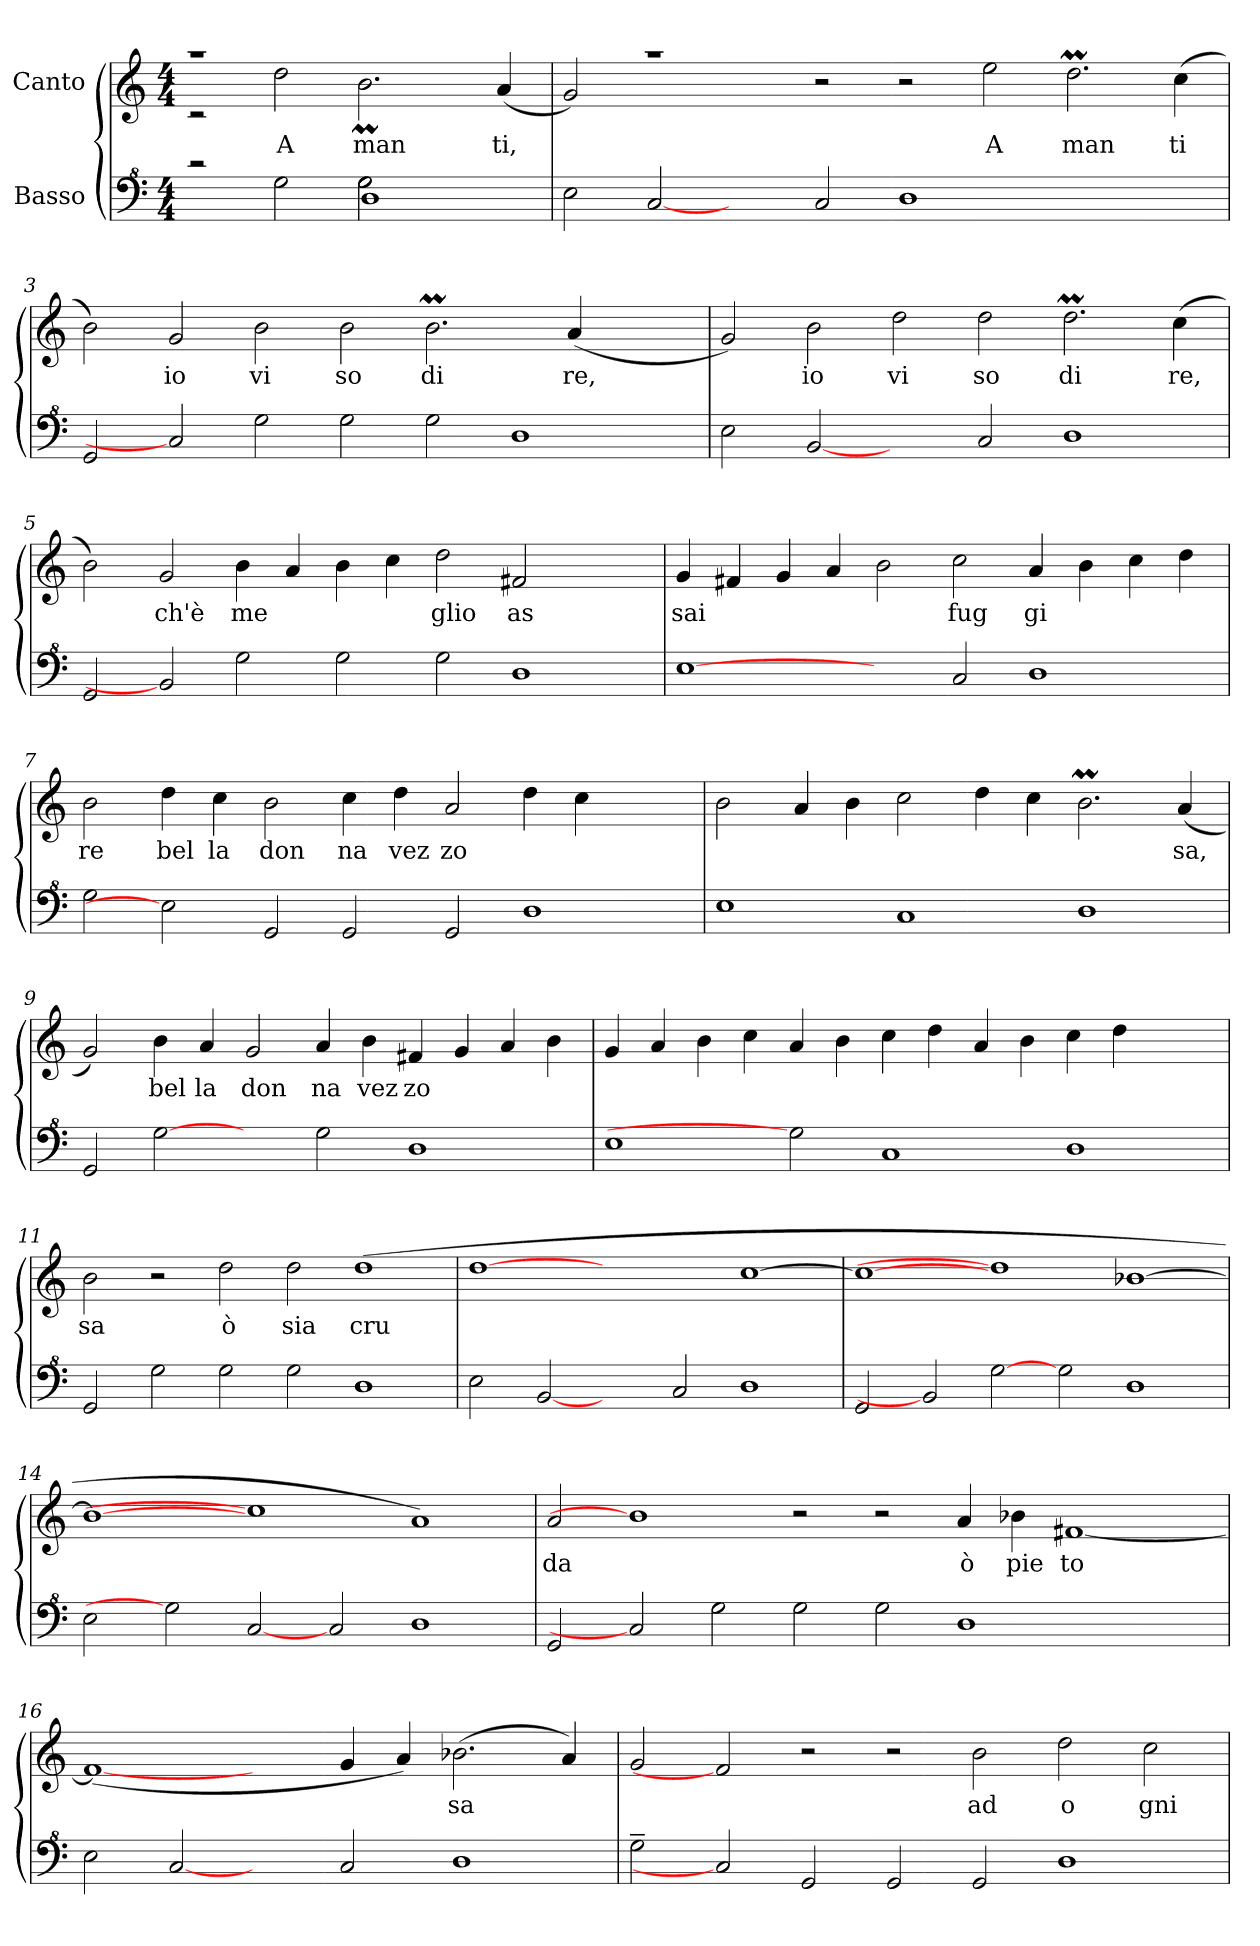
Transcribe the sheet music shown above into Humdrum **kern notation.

**kern	**kern	**text
*part2	*part1	*part1
*staff2	*staff1	*staff1
*I"Basso	*I"Canto	*
*clefF^4	*clefG2	*
*ITrd7c12	*	*
*k[]	*k[]	*
*C:	*C:	*
*M4/4	*M4/4	*
=1	=1	=1
*^	*^	*
*	*^	*	*	*
2rcc	1ryy	1ryy	1raa	2rc	.
!	!	!	!	!	!LO:LY:b
2G\	.	.	.	2dd\	A
!	!	!	!	!	!LO:LY:b
2G\	2G\	1D	1ryy	2.bm\	man
2ryy	2ryy	.	.	.	.
!	!	!	!	!	!LO:LY:b
.	.	.	.	(<4a/	ti,
*v	*v	*v	*	*	*
*	*v	*v	*
=2	=2	=2
2E\	2g/)	.
[2C	1raa	.
2ryy	.	.
2C/	2r	.
1D	2r	.
!	!	!LO:LY:b
.	2ee\	A
!	!	!LO:LY:b
1ryy	2.ddM\	man
!	!	!LO:LY:b
.	(>4cc\	ti
=3	=3	=3
2GG/	2b\)	.
!	!	!LO:LY:b
2C]	2g/	io
!	!	!LO:LY:b
2G\	2b\	vi
!	!	!LO:LY:b
2G\	2b\	so
!	!	!LO:LY:b
2G\	2.bm\	di
1D	.	.
!	!	!LO:LY:b
.	(<4a/	re,
.	2ryy	.
!!LO:LB:g=z
=4	=4	=4
2E\	2g/)	.
!	!	!LO:LY:b
[2BB	2b\	io
!	!	!LO:LY:b
2ryy	2dd\	vi
!	!	!LO:LY:b
2C/	2dd\	so
!	!	!LO:LY:b
1D	2.ddM\	di
!	!	!LO:LY:b
.	(>4cc\	re,
=5	=5	=5
2GG/	2b>\)	.
!	!	!LO:LY:b
2BB]	2g/	ch'è
!	!	!LO:LY:b
2G\	4b\	me
.	4a/	.
2G\	4b\	.
.	4cc\	.
!	!	!LO:LY:b
2G\	2dd\	glio
!	!	!LO:LY:b
1D	2f#X/	as
.	2ryy	.
=6	=6	=6
!	!	!LO:LY:b
[1E	4g/	sai
.	4f#X/	.
.	4g/	.
.	4a/	.
2ryy	2b\	.
!	!	!LO:LY:b
2C/	2cc\	fug
!	!	!LO:LY:b
1D	4a/	gi
.	4b\	.
.	4cc\	.
.	4dd\	.
=7	=7	=7
!	!	!LO:LY:b
2G\	2b\	re
!	!	!LO:LY:b
2E]	4dd\	bel
!	!	!LO:LY:b
.	4cc\	la
!	!	!LO:LY:b
2GG/	2b\	don
!	!	!LO:LY:b
2GG/	4cc\	na
!	!	!LO:LY:b
.	4dd\	vez
!	!	!LO:LY:b
2GG/	2a/	zo
1D	4dd\	.
.	4cc\	.
.	2ryy	.
!!LO:LB:g=z
=8	=8	=8
1E	2b\	.
.	4a/	.
.	4b\	.
1C	2cc\	.
.	4dd\	.
.	4cc\	.
1D	2.bm\	.
!	!	!LO:LY:b
.	(<4a/	sa,
=9	=9	=9
2GG/	2g/)	.
!	!	!LO:LY:b
[2G	4b\	bel
!	!	!LO:LY:b
.	4a/	la
!	!	!LO:LY:b
2ryy	2g/	don
!	!	!LO:LY:b
2G\	4a/	na
!	!	!LO:LY:b
.	4b\	vez
!	!	!LO:LY:b
1D	4f#X/	zo
.	4g/	.
.	4a/	.
.	4b\	.
=10	=10	=10
1E	4g/	.
.	4a/	.
.	4b\	.
.	4cc\	.
2G]	4a/	.
.	4b\	.
1C	4cc\	.
.	4dd\	.
.	4a/	.
.	4b\	.
1D	4cc\	.
.	4dd\	.
.	2ryy	.
=11	=11	=11
!	!	!LO:LY:b
2GG/	2b\	sa
2G\	2r	.
!	!	!LO:LY:b
2G\	2dd\	ò
!	!	!LO:LY:b
2G\	2dd\	sia
!	!	!LO:LY:b
1D	(>1dd	cru
!!LO:LB:g=z
=12	=12	=12
2E\	[1dd	.
[2BB	.	.
2ryy	1ryy	.
2C/	.	.
1D	[>1cc	.
=13	=13	=13
2GG/	1cc_	.
2BB]	.	.
[2G	1dd]	.
2G\	.	.
1D	[>1b-X	.
=14	=14	=14
2E\	1b-_	.
2G]	.	.
[2C	1cc]	.
2C/	.	.
1D	1a)	.
=15	=15	=15
!	!	!LO:LY:b
2GG/	2a/	da
2C]	1b-]	.
2G\	.	.
2G\	2r	.
2G\	2r	.
!	!	!LO:LY:b
1D	4a/	ò
!	!	!LO:LY:b
.	4b-X\	pie
!	!	!LO:LY:b
.	[<1f#X	to
2ryy	.	.
=16	=16	=16
2E\	(<1f#_	.
[2C	.	.
2ryy	2ryy	.
2C/	4g/	.
.	4a/)	.
!	!	!LO:LY:b
1D	(>2.b-X\	sa
.	4a/)	.
!!LO:LB:g=z
=17	=17	=17
2G~>\	2g/	.
2C]	2f#]	.
2GG/	2r	.
2GG/	2r	.
!	!	!LO:LY:b
2GG/	2b\	ad
!	!	!LO:LY:b
1D	2dd\	o
!	!	!LO:LY:b
.	2cc\	gni
=	=	=
*-	*-	*-
